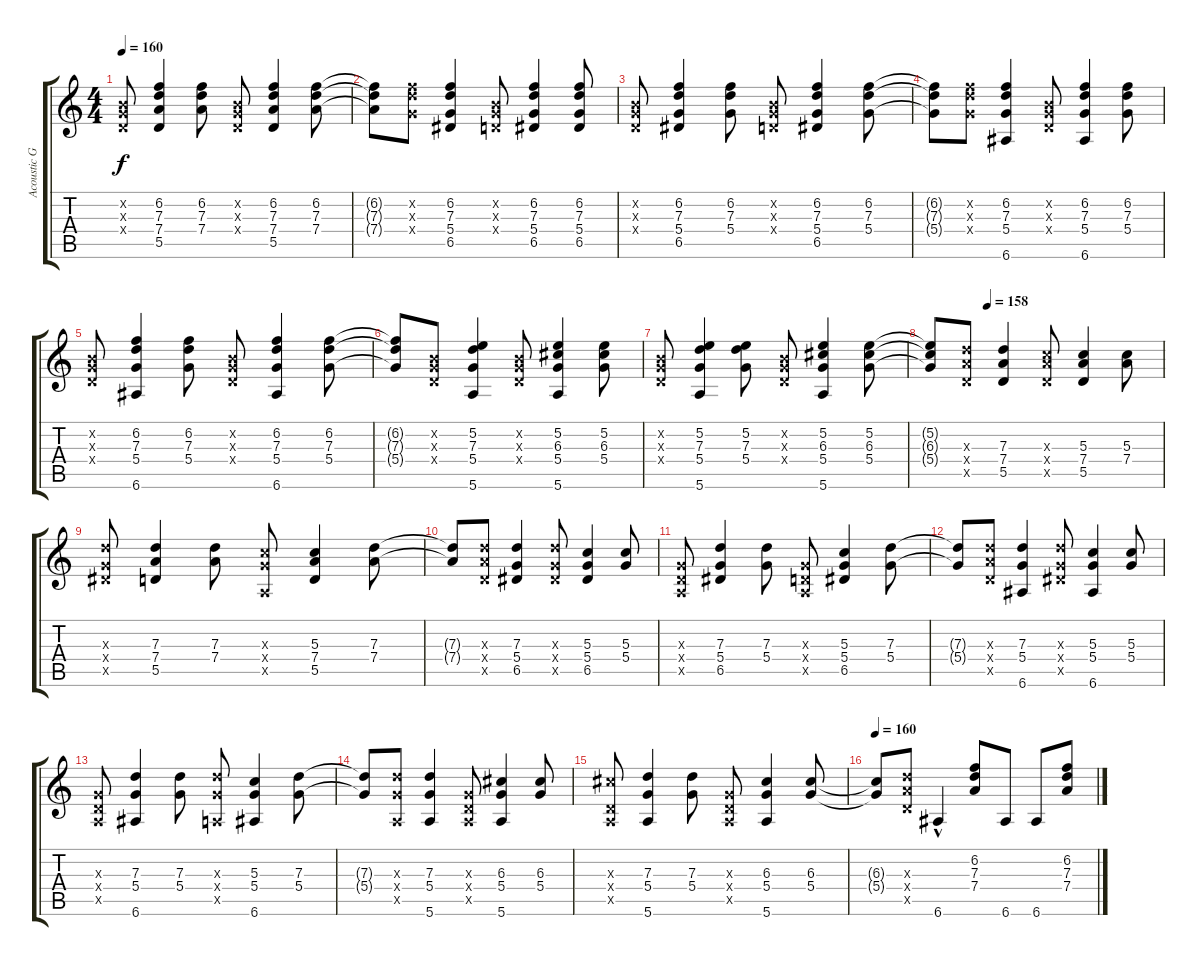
\track ("Acoustic Guitar" "Acoustic G") {instrument acousticguitarsteel}
\staff {score tabs}
\tuning (E4 B3 G3 D3 A2 E2) {hide}
\ts (4 4)
\tempo 160
\clef g2
\ks c
(0.2{x} 0.3{x} 0.4{x}).8{dy f} (6.2 7.3 7.4 5.5).4 (6.2 7.3 7.4).8 (0.2{x} 0.3{x} 0.4{x}).8 (6.2 7.3 7.4 5.5).4 (6.2 7.3 7.4).8 |
(6.2{t} 7.3{t} 7.4{t}).8 (6.2{x} 7.3{x} 5.4{x}).8 (6.2 7.3 5.4 6.5).4 (0.2{x} 0.3{x} 0.4{x}).8 (6.2 7.3 5.4 6.5).4 (6.2 7.3 5.4 6.5).8 |
(0.2{x} 0.3{x} 0.4{x}).8 (6.2 7.3 5.4 6.5).4 (6.2 7.3 5.4).8 (0.2{x} 0.3{x} 0.4{x}).8 (6.2 7.3 5.4 6.5).4 (6.2 7.3 5.4).8 |
(6.2{t} 7.3{t} 5.4{t}).8 (6.2{x} 7.3{x} 5.4{x}).8 (6.2 7.3 5.4 6.6).4 (0.2{x} 0.3{x} 0.4{x}).8 (6.2 7.3 5.4 6.6).4 (6.2 7.3 5.4).8 |
(0.2{x} 0.3{x} 0.4{x}).8 (6.2 7.3 5.4 6.6).4 (6.2 7.3 5.4).8 (0.2{x} 0.3{x} 0.4{x}).8 (6.2 7.3 5.4 6.6).4 (6.2 7.3 5.4).8 |
(6.2{t} 7.3{t} 5.4{t}).8 (0.2{x} 0.3{x} 0.4{x}).8 (5.2 7.3 5.4 5.6).4 (0.2{x} 0.3{x} 0.4{x}).8 (5.2 6.3 5.4 5.6).4 (5.2 6.3 5.4).8 |
(0.2{x} 0.3{x} 0.4{x}).8 (5.2 7.3 5.4 5.6).4 (5.2 7.3 5.4).8 (0.2{x} 0.3{x} 0.4{x}).8 (5.2 6.3 5.4 5.6).4 (5.2 6.3 5.4).8 |
\tempo (158 0.25)
(5.2{t} 6.3{t} 5.4{t}).8 (7.3{x} 7.4{x} 5.5{x}).8 (7.3 7.4 5.5).4 (5.3{x} 7.4{x} 5.5{x}).8 (5.3 7.4 5.5).4 (5.3 7.4).8 |
(7.3{x} 5.4{x} 6.5{x}).8 (7.3 7.4 5.5).4 (7.3 7.4).8 (5.3{x} 5.4{x} 0.5{x}).8 (5.3 7.4 5.5).4 (7.3 7.4).8 |
(7.3{t} 7.4{t}).8 (7.3{x} 7.4{x} 5.5{x}).8 (7.3 5.4 6.5).4 (7.3{x} 5.4{x} 6.5{x}).8 (5.3 5.4 6.5).4 (5.3 5.4).8 |
(0.3{x} 0.4{x} 0.5{x}).8 (7.3 5.4 6.5).4 (7.3 5.4).8 (0.3{x} 0.4{x} 0.5{x}).8 (5.3 5.4 6.5).4 (7.3 5.4).8 |
(7.3{t} 5.4{t}).8 (7.3{x} 7.4{x} 5.5{x}).8 (7.3 5.4 6.6).4 (7.3{x} 5.4{x} 6.5{x}).8 (5.3 5.4 6.6).4 (5.3 5.4).8 |
(0.3{x} 0.4{x} 0.5{x}).8 (7.3 5.4 6.6).4 (7.3 5.4).8 (7.3{x} 5.4{x} 0.5{x}).8 (5.3 5.4 6.6).4 (7.3 5.4).8 |
(7.3{t} 5.4{t}).8 (7.3{x} 5.4{x} 0.5{x}).8 (7.3 5.4 5.6).4 (0.3{x} 0.4{x} 0.5{x}).8 (6.3 5.4 5.6).4 (6.3 5.4).8 |
(6.3{x} 0.4{x} 0.5{x}).8 (7.3 5.4 5.6).4 (7.3 5.4).8 (0.3{x} 0.4{x} 0.5{x}).8 (6.3 5.4 5.6).4 (6.3 5.4).8 |
\tempo 160
(6.3{t} 5.4{t}).8 (7.3{x} 7.4{x} 5.5{x}).8 6.6{hac}.4 (6.2 7.3 7.4).8 6.6.8 6.6.8 (6.2 7.3 7.4).8
